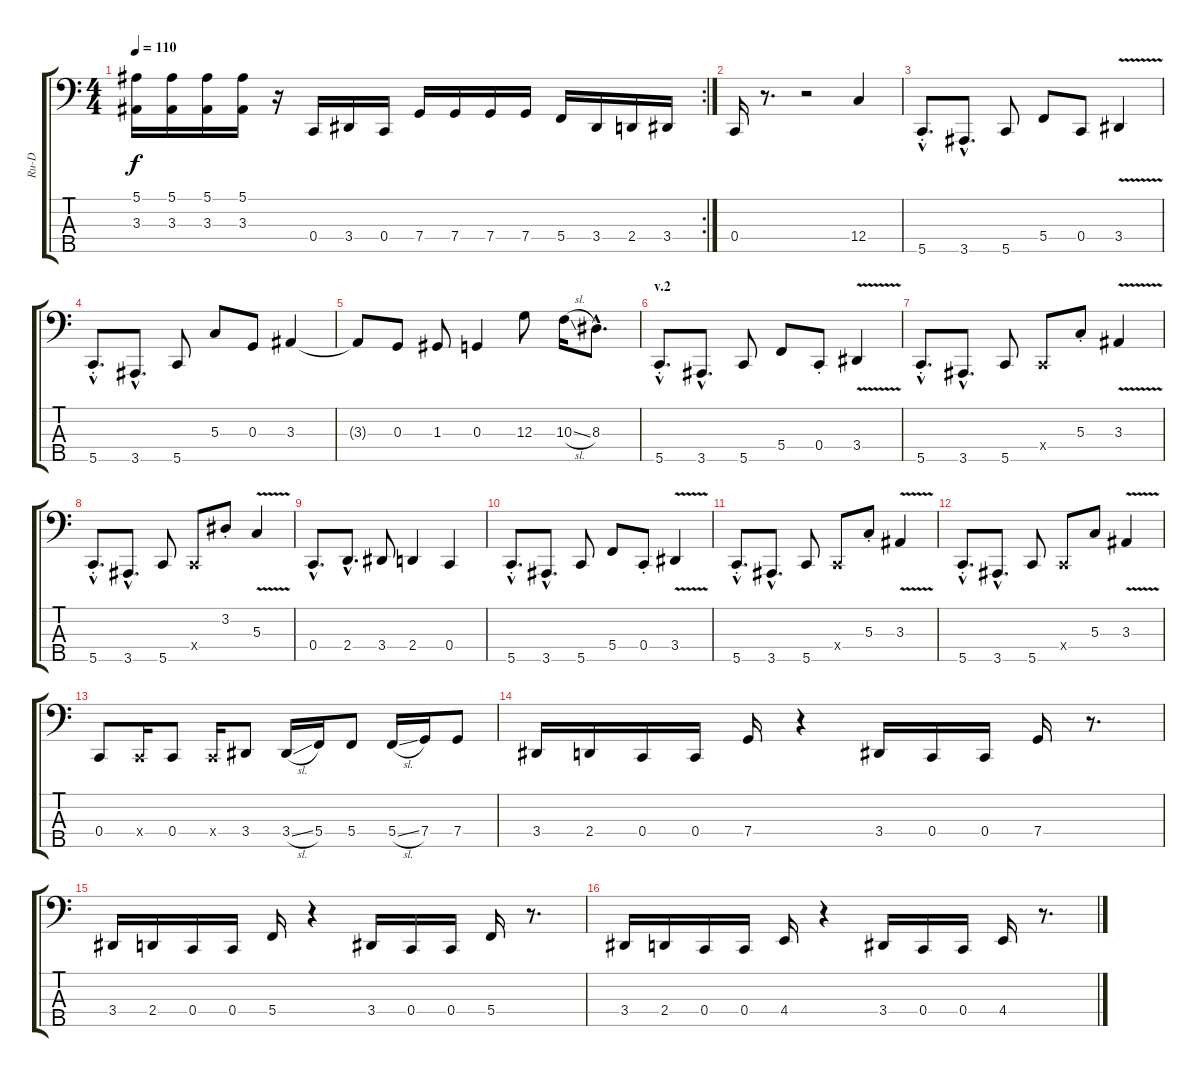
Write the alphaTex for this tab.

\track ("Ru-D" "Ru-D") {instrument electricbassfinger}
\staff {score tabs}
\tuning (F2 C2 G1 C1 G0) {hide}
\rc 2
\ts (4 4)
\tempo 110
\clef f4
\ks c
(5.1 3.3).16{dy f} (5.1 3.3).16 (5.1 3.3).16 (5.1 3.3).16 r.16 0.4.16 3.4.16 0.4.16 7.4.16 7.4.16 7.4.16 7.4.16 5.4.16 3.4.16 2.4.16 3.4.16 |
0.4.16 r.8{d} r.2 12.4.4 |
5.5{hac st}.8{d} 3.5{hac}.8{d} 5.5.8 5.4.8 0.4.8 3.4{v}.4 |
5.5{hac st}.8{d} 3.5{hac}.8{d} 5.5.8 5.3.8 0.3.8 3.3.4 |
3.3{t}.8 0.3.8 1.3.8 0.3.4 12.3.8 10.3{sl}.16 8.3{hac}.8{d} |
\section ("" "v.2")
5.5{hac st}.8{d} 3.5{hac}.8{d} 5.5.8 5.4.8 0.4{st}.8 3.4{v}.4 |
5.5{hac st}.8{d} 3.5{hac}.8{d} 5.5.8 0.4{x}.8 5.3{st}.8 3.3{v}.4 |
5.5{hac st}.8{d} 3.5{hac}.8{d} 5.5.8 0.4{x}.8 3.2{st}.8 5.3{v}.4 |
0.4{hac}.8{d} 2.4{hac}.8{d} 3.4.8 2.4.4 0.4.4 |
5.5{hac st}.8{d} 3.5{hac}.8{d} 5.5.8 5.4.8 0.4{st}.8 3.4{v}.4 |
5.5{hac st}.8{d} 3.5{hac}.8{d} 5.5.8 0.4{x}.8 5.3{st}.8 3.3{v}.4 |
5.5{hac st}.8{d} 3.5{hac}.8{d} 5.5.8 0.4{x}.8 5.3.8 3.3{v}.4 |
0.4.8 0.4{x}.16 0.4.8 0.4{x}.16 3.4.8 3.4{sl}.16 5.4.16 5.4.8 5.4{sl}.16 7.4.16 7.4.8 |
3.4.16 2.4.16 0.4.16 0.4.16 7.4.16 r.4 3.4.16 0.4.16 0.4.16 7.4.16 r.8{d} |
3.4.16 2.4.16 0.4.16 0.4.16 5.4.16 r.4 3.4.16 0.4.16 0.4.16 5.4.16 r.8{d} |
3.4.16 2.4.16 0.4.16 0.4.16 4.4.16 r.4 3.4.16 0.4.16 0.4.16 4.4.16 r.8{d}
